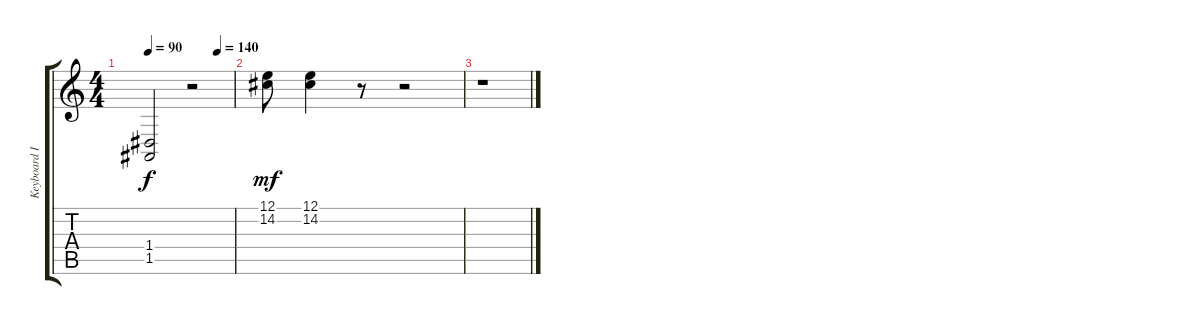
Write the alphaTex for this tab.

\track ("Keyboard Interludes" "Keyboard I") {instrument brasssection}
\staff {score tabs}
\tuning (E4 B3 G3 D3 A2 E2) {hide}
\ts (4 4)
\tempo 90
\tempo (140 0.8125)
\clef g2
\ks c
(1.4{t} 1.5{t}).2{dy f volume 4} r.2 |
(12.1 14.2).8{dy mf volume 12 instrument brasssection} (12.1 14.2).4 r.8 r.2 |
r.1
